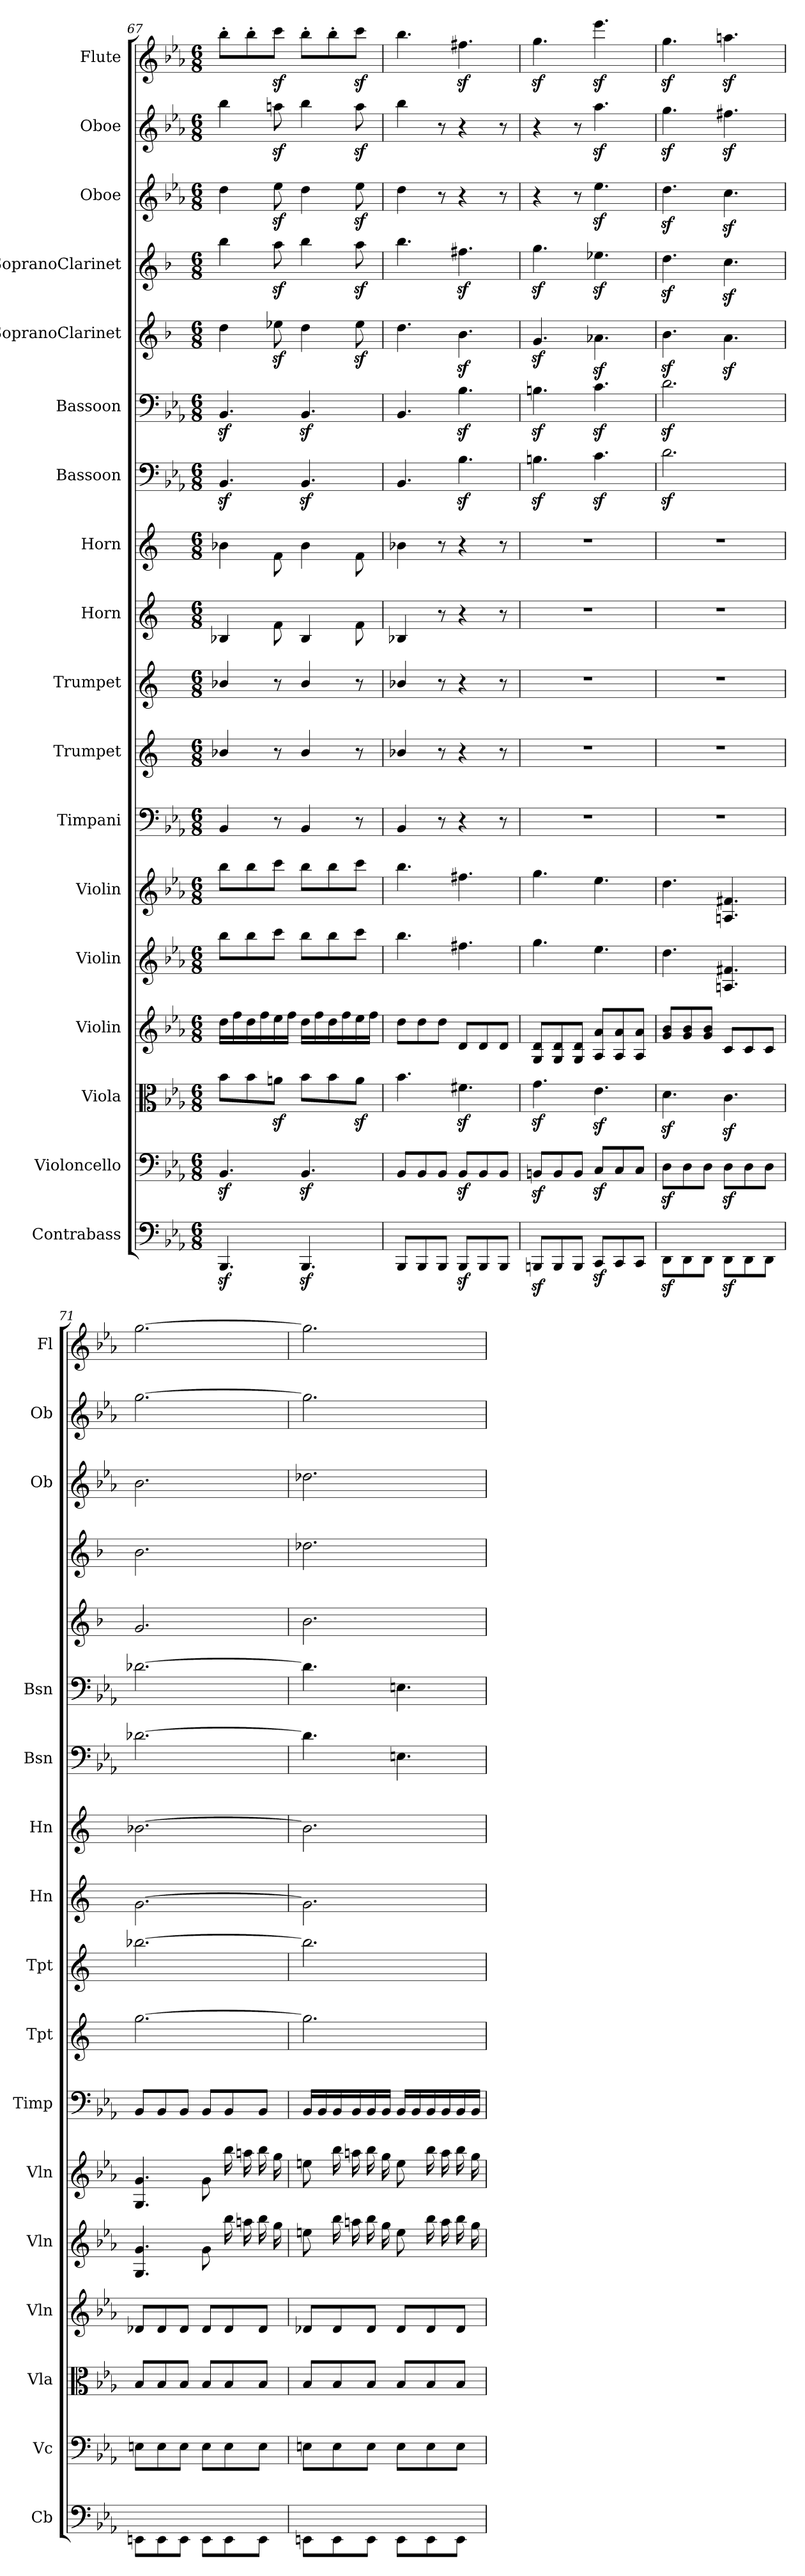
**kern	**kern	**kern	**kern	**kern	**kern	**kern	**kern	**kern	**kern	**kern	**kern	**kern	**kern	**kern	**kern	**kern	**kern
*part18	*part17	*part16	*part15	*part14	*part13	*part12	*part11	*part10	*part9	*part8	*part7	*part6	*part5	*part4	*part3	*part2	*part1
*staff18	*staff17	*staff16	*staff15	*staff14	*staff13	*staff12	*staff11	*staff10	*staff9	*staff8	*staff7	*staff6	*staff5	*staff4	*staff3	*staff2	*staff1
*I"Contrabass	*I"Violoncello	*I"Viola	*I"Violin	*I"Violin	*I"Violin	*I"Timpani	*I"Trumpet	*I"Trumpet	*I"Horn	*I"Horn	*I"Bassoon	*I"Bassoon	*I"SopranoClarinet	*I"SopranoClarinet	*I"Oboe	*I"Oboe	*I"Flute
*I'Cb	*I'Vc	*I'Vla	*I'Vln	*I'Vln	*I'Vln	*I'Timp	*I'Tpt	*I'Tpt	*I'Hn	*I'Hn	*I'Bsn	*I'Bsn	*	*	*I'Ob	*I'Ob	*I'Fl
*clefF4	*clefF4	*clefC3	*clefG2	*clefG2	*clefG2	*clefF4	*clefG2	*clefG2	*clefG2	*clefG2	*clefF4	*clefF4	*clefG2	*clefG2	*clefG2	*clefG2	*clefG2
*k[b-e-a-]	*k[b-e-a-]	*k[b-e-a-]	*k[b-e-a-]	*k[b-e-a-]	*k[b-e-a-]	*k[b-e-a-]	*k[]	*k[]	*k[]	*k[]	*k[b-e-a-]	*k[b-e-a-]	*k[b-]	*k[b-]	*k[b-e-a-]	*k[b-e-a-]	*k[b-e-a-]
*M6/8	*M6/8	*M6/8	*M6/8	*M6/8	*M6/8	*M6/8	*M6/8	*M6/8	*M6/8	*M6/8	*M6/8	*M6/8	*M6/8	*M6/8	*M6/8	*M6/8	*M6/8
=67	=67	=67	=67	=67	=67	=67	=67	=67	=67	=67	=67	=67	=67	=67	=67	=67	=67
4.BBB-z/	4.BB-z/	8b-\L	16dd\LL	8bb-\L	8bb-\L	4BB-/	4b-X/	4b-X/	4B-X/	4b-X\	4.BB-z/	4.BB-z/	4dd\	4bb-\	4dd\	4bb-\	8bb-'\L
.	.	.	16ff\	.	.	.	.	.	.	.	.	.	.	.	.	.	.
.	.	8b-\	16dd\	8bb-\	8bb-\	.	.	.	.	.	.	.	.	.	.	.	8bb-'\
.	.	.	16ff\	.	.	.	.	.	.	.	.	.	.	.	.	.	.
.	.	8anz\J	16ee-\	8ccc\J	8ccc\J	8r	8r	8r	8f\	8f\	.	.	8ee-Xz\	8aaz\	8ee-z\	8aanz\	8cccz\J
.	.	.	16ff\JJ	.	.	.	.	.	.	.	.	.	.	.	.	.	.
4.BBB-z/	4.BB-z/	8b-\L	16dd\LL	8bb-\L	8bb-\L	4BB-/	4b-/	4b-/	4B-/	4b-\	4.BB-z/	4.BB-z/	4dd\	4bb-\	4dd\	4bb-\	8bb-'\L
.	.	.	16ff\	.	.	.	.	.	.	.	.	.	.	.	.	.	.
.	.	8b-\	16dd\	8bb-\	8bb-\	.	.	.	.	.	.	.	.	.	.	.	8bb-'\
.	.	.	16ff\	.	.	.	.	.	.	.	.	.	.	.	.	.	.
.	.	8az\J	16ee-\	8ccc\J	8ccc\J	8r	8r	8r	8f\	8f\	.	.	8ee-z\	8aaz\	8ee-z\	8aaz\	8cccz\J
.	.	.	16ff\JJ	.	.	.	.	.	.	.	.	.	.	.	.	.	.
=68	=68	=68	=68	=68	=68	=68	=68	=68	=68	=68	=68	=68	=68	=68	=68	=68	=68
8BBB-/L	8BB-/L	4.b-\	8dd\L	4.bb-\	4.bb-\	4BB-/	4b-X/	4b-X/	4B-X/	4b-X\	4.BB-/	4.BB-/	4.dd\	4.bb-\	4dd\	4bb-\	4.bb-\
8BBB-/	8BB-/	.	8dd\	.	.	.	.	.	.	.	.	.	.	.	.	.	.
8BBB-/J	8BB-/J	.	8dd\J	.	.	8r	8r	8r	8r	8r	.	.	.	.	8r	8r	.
8BBB-z/L	8BB-z/L	4.f#Xz\	8d/L	4.ff#X\	4.ff#X\	4r	4r	4r	4r	4r	4.B-z\	4.B-z\	4.b-z\	4.ff#Xz\	4r	4r	4.ff#Xz\
8BBB-/	8BB-/	.	8d/	.	.	.	.	.	.	.	.	.	.	.	.	.	.
8BBB-/J	8BB-/J	.	8d/J	.	.	8r	8r	8r	8r	8r	.	.	.	.	8r	8r	.
=69	=69	=69	=69	=69	=69	=69	=69	=69	=69	=69	=69	=69	=69	=69	=69	=69	=69
8BBBnz/L	8BBnz/L	4.gz\	8G/ 8d/L	4.gg\	4.gg\	2.r	2.r	2.r	2.r	2.r	4.Bnz\	4.Bnz\	4.gz/	4.ggz\	4r	4r	4.ggz\
8BBB/	8BB/	.	8G/ 8d/	.	.	.	.	.	.	.	.	.	.	.	.	.	.
8BBB/J	8BB/J	.	8G/ 8d/J	.	.	.	.	.	.	.	.	.	.	.	8r	8r	.
8CCz/L	8Cz/L	4.e-z\	8A-/ 8a-/L	4.ee-\	4.ee-\	.	.	.	.	.	4.cz\	4.cz\	4.a-Xz\	4.ee-Xz\	4.ee-z\	4.aa-z\	4.eee-z\
8CC/	8C/	.	8A-/ 8a-/	.	.	.	.	.	.	.	.	.	.	.	.	.	.
8CC/J	8C/J	.	8A-/ 8a-/J	.	.	.	.	.	.	.	.	.	.	.	.	.	.
=70	=70	=70	=70	=70	=70	=70	=70	=70	=70	=70	=70	=70	=70	=70	=70	=70	=70
8DDz\L	8Dz\L	4.dz\	8g/ 8b-/L	4.dd\	4.dd\	2.r	2.r	2.r	2.r	2.r	2.dz\	2.dz\	4.b-z\	4.ddz\	4.ddz\	4.ggz\	4.ggz\
8DD\	8D\	.	8g/ 8b-/	.	.	.	.	.	.	.	.	.	.	.	.	.	.
8DD\J	8D\J	.	8g/ 8b-/J	.	.	.	.	.	.	.	.	.	.	.	.	.	.
8DDz\L	8Dz\L	4.cz\	8c/L	4.An/ 4.f#X/	4.An/ 4.f#X/	.	.	.	.	.	.	.	4.az\	4.ccz\	4.ccz\	4.ff#Xz\	4.aanz\
8DD\	8D\	.	8c/	.	.	.	.	.	.	.	.	.	.	.	.	.	.
8DD\J	8D\J	.	8c/J	.	.	.	.	.	.	.	.	.	.	.	.	.	.
=71	=71	=71	=71	=71	=71	=71	=71	=71	=71	=71	=71	=71	=71	=71	=71	=71	=71
8EEn\L	8En\L	8B-/L	8d-X/L	4.G/ 4.g/	4.G/ 4.g/	8BB-/L	[2.gg\	[2.bb-X\	[2.g\	[2.b-X\	[2.d-X\	[2.d-X\	2.g/	2.b-\	2.b-\	[2.gg\	[2.gg\
8EE\	8E\	8B-/	8d-/	.	.	8BB-/	.	.	.	.	.	.	.	.	.	.	.
8EE\J	8E\J	8B-/J	8d-/J	.	.	8BB-/J	.	.	.	.	.	.	.	.	.	.	.
8EE\L	8E\L	8B-/L	8d-/L	8g\	8g\	8BB-/L	.	.	.	.	.	.	.	.	.	.	.
8EE\	8E\	8B-/	8d-/	16bb-\	16bb-\	8BB-/	.	.	.	.	.	.	.	.	.	.	.
.	.	.	.	16aan\	16aan\	.	.	.	.	.	.	.	.	.	.	.	.
8EE\J	8E\J	8B-/J	8d-/J	16bb-\	16bb-\	8BB-/J	.	.	.	.	.	.	.	.	.	.	.
.	.	.	.	16gg\	16gg\	.	.	.	.	.	.	.	.	.	.	.	.
=72	=72	=72	=72	=72	=72	=72	=72	=72	=72	=72	=72	=72	=72	=72	=72	=72	=72
8EEn\L	8En\L	8B-/L	8d-X/L	8een\	8een\	16BB-/LL	2.gg\]	2.bb-\]	2.g\]	2.b-\]	4.d-\]	4.d-\]	2.b-\	2.dd-X\	2.dd-X\	2.gg\]	2.gg\]
.	.	.	.	.	.	16BB-/	.	.	.	.	.	.	.	.	.	.	.
8EE\	8E\	8B-/	8d-/	16bb-\	16bb-\	16BB-/	.	.	.	.	.	.	.	.	.	.	.
.	.	.	.	16aan\	16aan\	16BB-/	.	.	.	.	.	.	.	.	.	.	.
8EE\J	8E\J	8B-/J	8d-/J	16bb-\	16bb-\	16BB-/	.	.	.	.	.	.	.	.	.	.	.
.	.	.	.	16gg\	16gg\	16BB-/JJ	.	.	.	.	.	.	.	.	.	.	.
8EE\L	8E\L	8B-/L	8d-/L	8ee\	8ee\	16BB-/LL	.	.	.	.	4.En\	4.En\	.	.	.	.	.
.	.	.	.	.	.	16BB-/	.	.	.	.	.	.	.	.	.	.	.
8EE\	8E\	8B-/	8d-/	16bb-\	16bb-\	16BB-/	.	.	.	.	.	.	.	.	.	.	.
.	.	.	.	16aa\	16aa\	16BB-/	.	.	.	.	.	.	.	.	.	.	.
8EE\J	8E\J	8B-/J	8d-/J	16bb-\	16bb-\	16BB-/	.	.	.	.	.	.	.	.	.	.	.
.	.	.	.	16gg\	16gg\	16BB-/JJ	.	.	.	.	.	.	.	.	.	.	.
=	=	=	=	=	=	=	=	=	=	=	=	=	=	=	=	=	=
*-	*-	*-	*-	*-	*-	*-	*-	*-	*-	*-	*-	*-	*-	*-	*-	*-	*-
